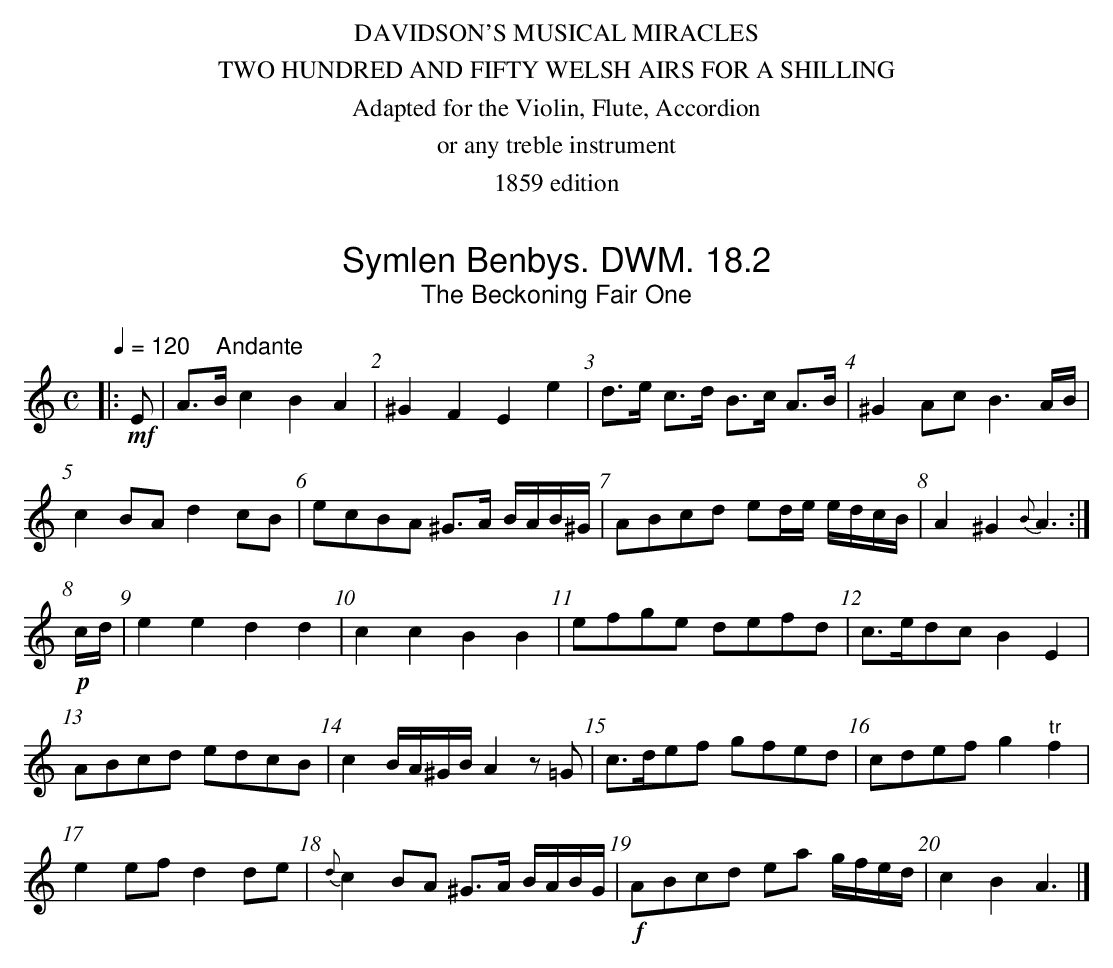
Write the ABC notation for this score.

X:1
T:Symlen Benbys. DWM. 18.2
T:Beckoning Fair One, The
M:C
L:1/8
Q:1/4=120 "    Andante"
K:Am
|:!mf!E|A>B c2B2A2|^G2F2E2e2|d>e c>d B>c A>B|^G2 Ac B3 A/B/|
c2 BA d2 cB|ecBA ^G>A B/A/B/^G/|ABcd ed/e/ e/d/c/B/|A2^G2 {B}A3:|
!p!c/d/|e2e2d2d2|c2c2B2B2|efge defd|c>edc B2E2|
ABcd edcB|c2 B/A/^G/B/ A2 z=G|c>def gfed|cdef g2 "^tr"f2|
e2 ef d2 de|{d}c2 BA ^G>A B/A/B/G/|!f!ABcd ea g/f/e/d/| c2B2 A3|]
